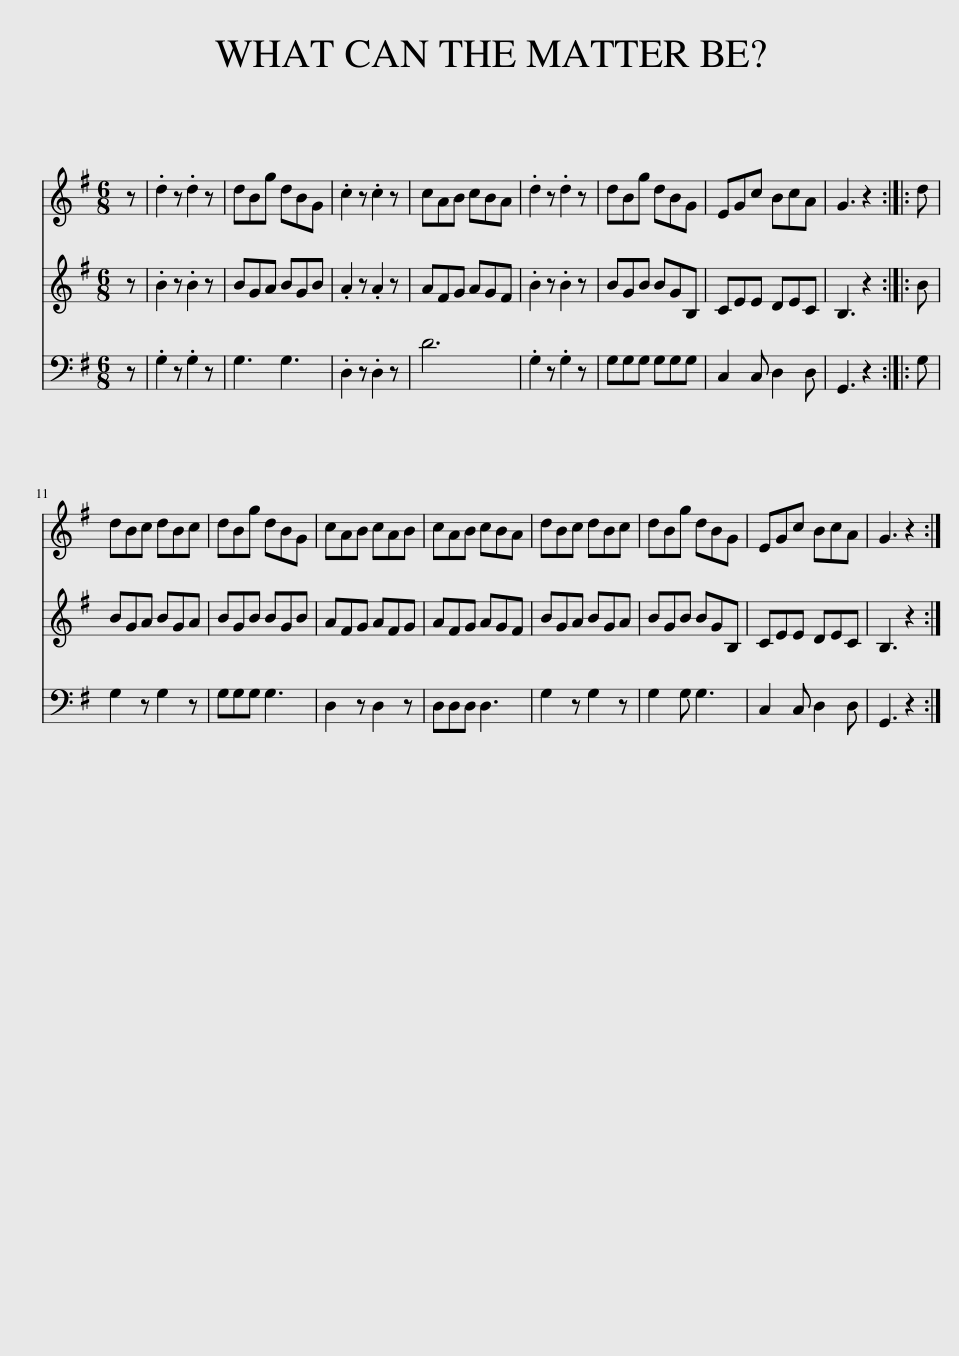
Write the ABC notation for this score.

X:1
%%score 1 2 3
L:1/8
M:6/8
I:linebreak $
K:G
V:1 treble
V:2 treble
V:3 bass
V:1
 z | .d2 z .d2 z | dBg dBG | .c2 z .c2 z | cAB cBA | %5
 .d2 z .d2 z | dBg dBG | EGc BcA | G3 z2 :: d |$ %10
 dBc dBc | dBg dBG | cAB cAB | cAB cBA | dBc dBc | %15
 dBg dBG | EGc BcA | G3 z2 :| %18
V:2
 z | .B2 z .B2 z | BGA BGB | .A2 z .A2 z | AFG AGF | %5
 .B2 z .B2 z | BGB BGB, | CEE DEC | B,3 z2 :: B |$ %10
 BGA BGA | BGB BGB | AFG AFG | AFG AGF | BGA BGA | %15
 BGB BGB, | CEE DEC | B,3 z2 :| %18
V:3
 z | .G,2 z .G,2 z | G,3 G,3 | .D,2 z .D,2 z | D6 | %5
 .G,2 z .G,2 z | G,G,G, G,G,G, | C,2 C, D,2 D, | G,,3 z2 :: G, |$ %10
 G,2 z G,2 z | G,G,G, G,3 | D,2 z D,2 z | D,D,D, D,3 | G,2 z G,2 z | %15
 G,2 G, G,3 | C,2 C, D,2 D, | G,,3 z2 :| %18
